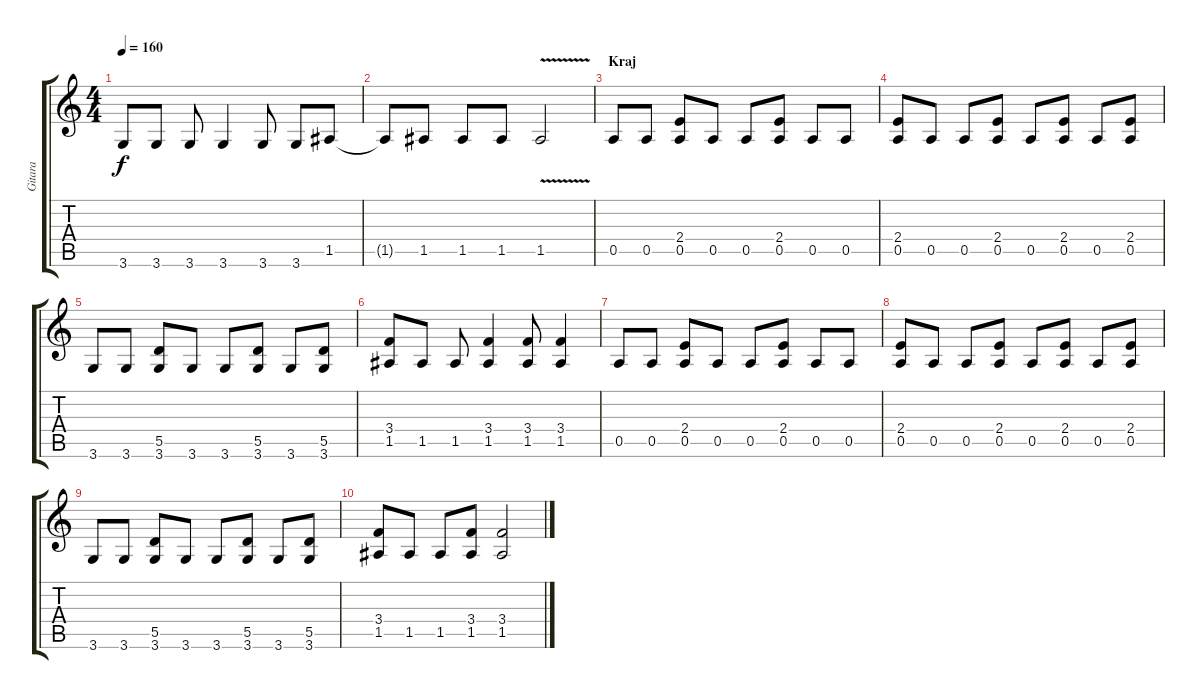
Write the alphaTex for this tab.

\track ("Gitara" "Gitara") {instrument distortionguitar}
\staff {score tabs}
\tuning (E4 B3 G3 D3 A2 E2) {hide}
\ts (4 4)
\tempo 160
\clef g2
\ks c
3.6.8{dy f} 3.6.8 3.6.8 3.6.4 3.6.8 3.6.8 1.5.8 |
1.5{t}.8 1.5.8 1.5.8 1.5.8 1.5{v}.2 |
\section ("" "Kraj")
0.5.8 0.5.8 (2.4 0.5).8 0.5.8 0.5.8 (2.4 0.5).8 0.5.8 0.5.8 |
(2.4 0.5).8 0.5.8 0.5.8 (2.4 0.5).8 0.5.8 (2.4 0.5).8 0.5.8 (2.4 0.5).8 |
3.6.8 3.6.8 (5.5 3.6).8 3.6.8 3.6.8 (5.5 3.6).8 3.6.8 (5.5 3.6).8 |
(3.4 1.5).8 1.5.8 1.5.8 (3.4 1.5).4 (3.4 1.5).8 (3.4 1.5).4 |
0.5.8 0.5.8 (2.4 0.5).8 0.5.8 0.5.8 (2.4 0.5).8 0.5.8 0.5.8 |
(2.4 0.5).8 0.5.8 0.5.8 (2.4 0.5).8 0.5.8 (2.4 0.5).8 0.5.8 (2.4 0.5).8 |
3.6.8 3.6.8 (5.5 3.6).8 3.6.8 3.6.8 (5.5 3.6).8 3.6.8 (5.5 3.6).8 |
(3.4 1.5).8 1.5.8 1.5.8 (3.4 1.5).8 (3.4 1.5).2
